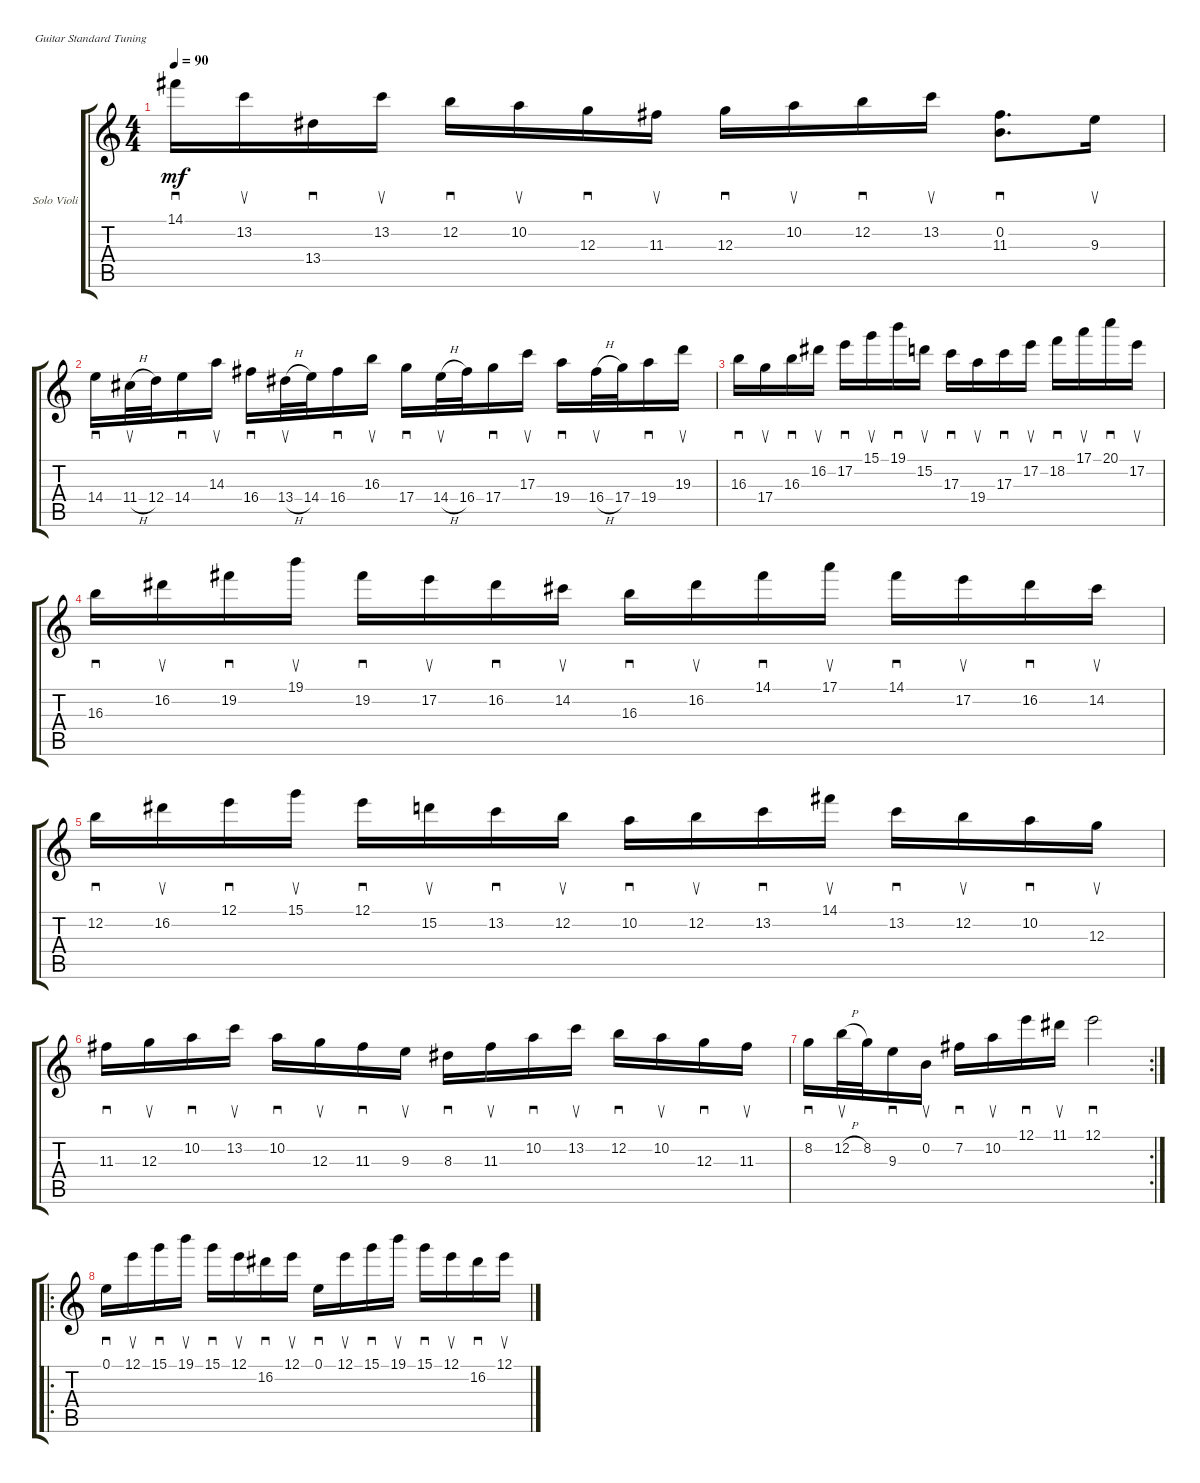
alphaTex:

\bracketExtendMode groupsimilarinstruments
\firstSystemTrackNameOrientation horizontal
\otherSystemsTrackNameOrientation horizontal
\track ("Solo Violin" "Solo Violi") {instrument overdrivenguitar}
\staff {score tabs}
\tuning (E4 B3 G3 D3 A2 E2)
\ts (4 4)
\tempo 90
\clef g2
\ks c
14.1.16{sd dy mf} 13.2.16{su} 13.4.16{sd} 13.2.16{su} 12.2.16{sd} 10.2.16{su} 12.3.16{sd} 11.3.16{su} 12.3.16{sd} 10.2.16{su} 12.2.16{sd} 13.2.16{su} (11.3 0.2).8{d sd} 9.3.16{su} |
14.4.16{sd} 11.4{h}.32{su} 12.4.32 14.4.16{sd} 14.3.16{su} 16.4.16{sd} 13.4{h}.32{su} 14.4.32 16.4.16{sd} 16.3.16{su} 17.4.16{sd} 14.4{h}.32{su} 16.4.32 17.4.16{sd} 17.3.16{su} 19.4.16{sd} 16.4{h}.32{su} 17.4.32 19.4.16{sd} 19.3.16{su} |
16.3.16{sd} 17.4.16{su} 16.3.16{sd} 16.2.16{su} 17.2.16{sd} 15.1.16{su} 19.1.16{sd} 15.2.16{su} 17.3.16{sd} 19.4.16{su} 17.3.16{sd} 17.2.16{su} 18.2.16{sd} 17.1.16{su} 20.1.16{sd} 17.2.16{su} |
16.3.16{sd} 16.2.16{su} 19.2.16{sd} 19.1.16{su} 19.2.16{sd} 17.2.16{su} 16.2.16{sd} 14.2.16{su} 16.3.16{sd} 16.2.16{su} 14.1.16{sd} 17.1.16{su} 14.1.16{sd} 17.2.16{su} 16.2.16{sd} 14.2.16{su} |
12.2.16{sd} 16.2.16{su} 12.1.16{sd} 15.1.16{su} 12.1.16{sd} 15.2.16{su} 13.2.16{sd} 12.2.16{su} 10.2.16{sd} 12.2.16{su} 13.2.16{sd} 14.1.16{su} 13.2.16{sd} 12.2.16{su} 10.2.16{sd} 12.3.16{su} |
11.3.16{sd} 12.3.16{su} 10.2.16{sd} 13.2.16{su} 10.2.16{sd} 12.3.16{su} 11.3.16{sd} 9.3.16{su} 8.3.16{sd} 11.3.16{su} 10.2.16{sd} 13.2.16{su} 12.2.16{sd} 10.2.16{su} 12.3.16{sd} 11.3.16{su} |
\rc 2
8.2.16{sd} 12.2{h}.32{su} 8.2.32 9.3.16{sd} 0.2.16{su} 7.2.16{sd} 10.2.16{su} 12.1.16{sd} 11.1.16{su} 12.1.2{sd} |
\ro
0.1.16{sd} 12.1.16{su} 15.1.16{sd} 19.1.16{su} 15.1.16{sd} 12.1.16{su} 16.2.16{sd} 12.1.16{su} 0.1.16{sd} 12.1.16{su} 15.1.16{sd} 19.1.16{su} 15.1.16{sd} 12.1.16{su} 16.2.16{sd} 12.1.16{su}
